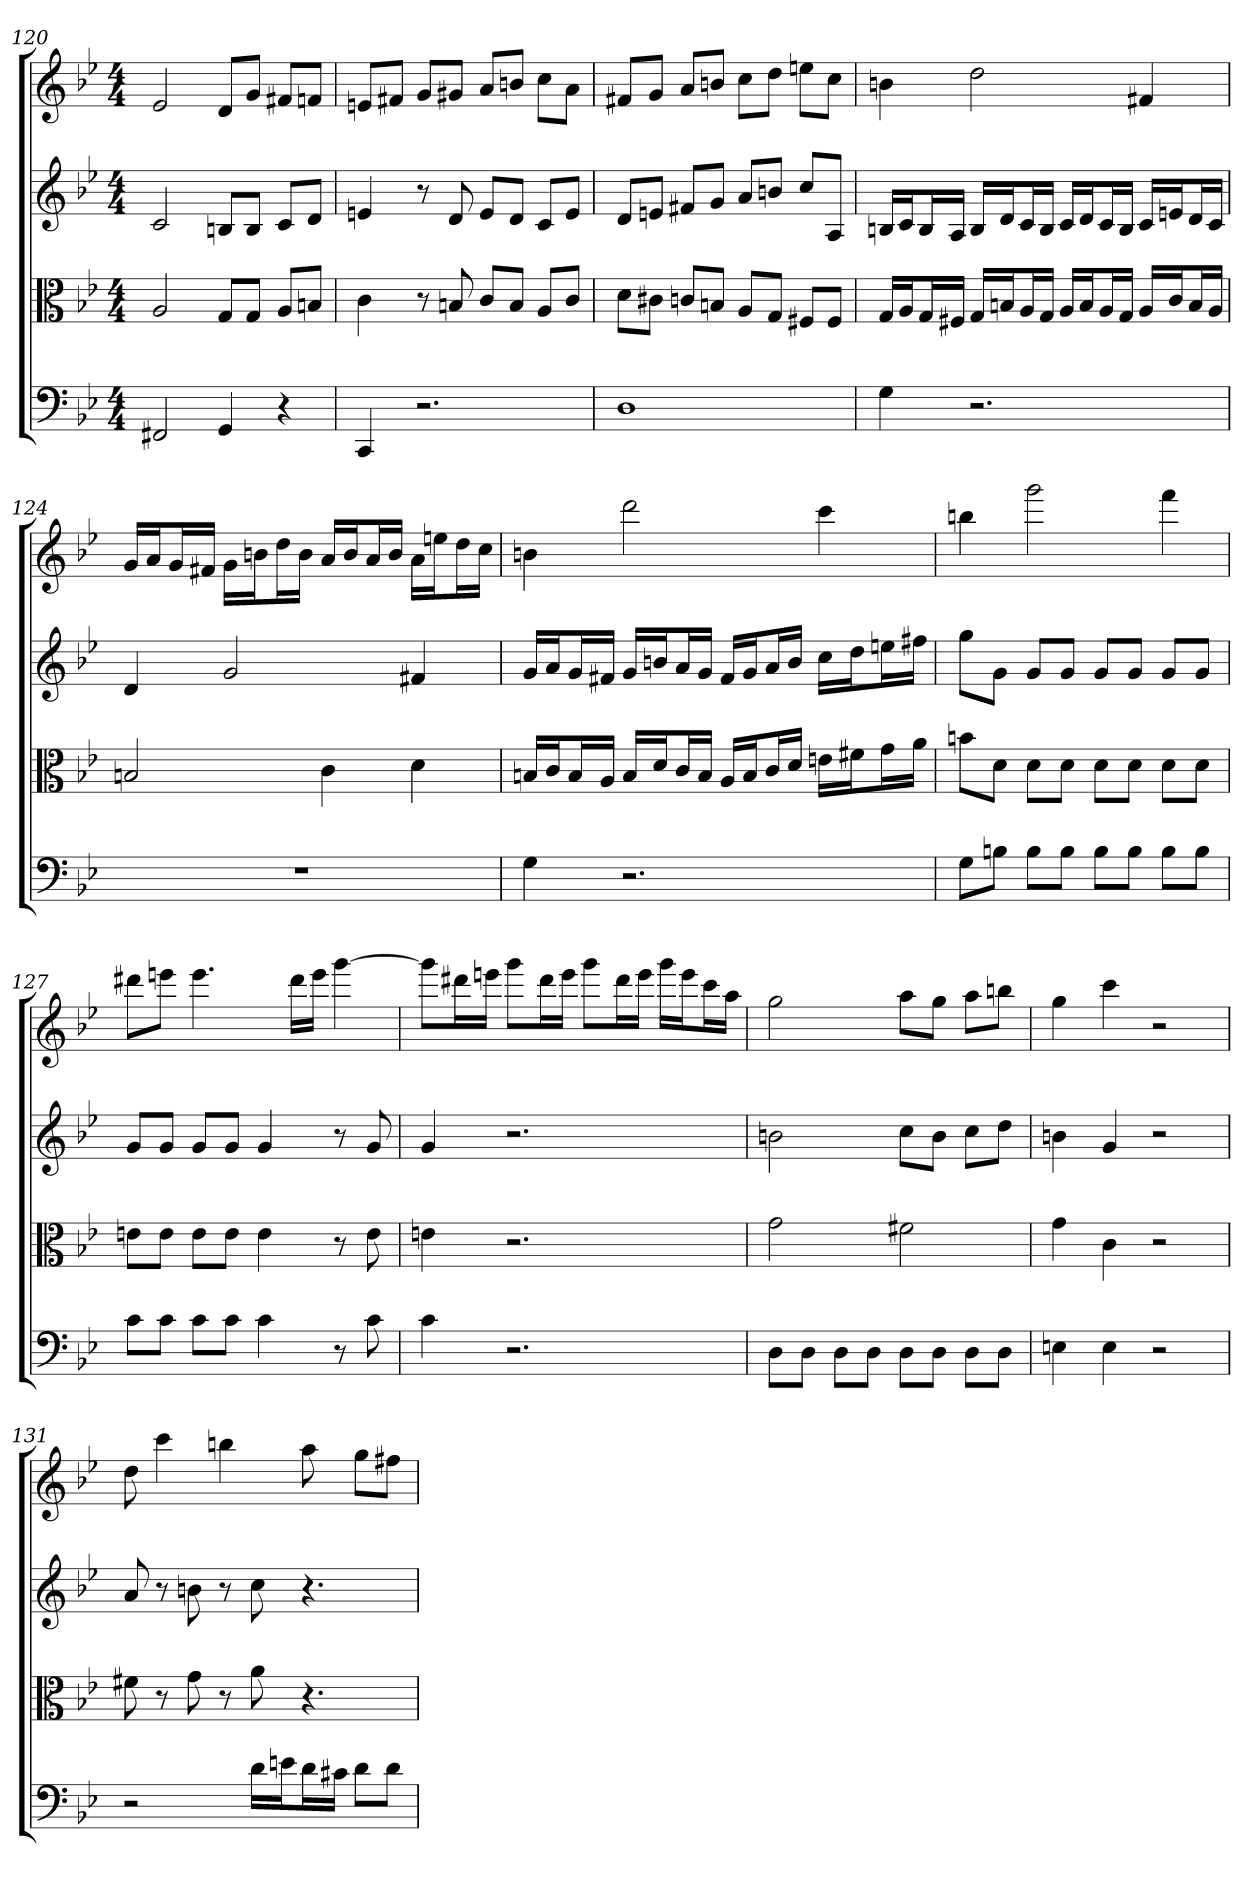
**kern	**kern	**kern	**kern
*part4	*part3	*part2	*part1
*staff4	*staff3	*staff2	*staff1
*clefF4	*clefC3	*	*
*k[b-e-]	*k[b-e-]	*k[b-e-]	*k[b-e-]
*g:	*g:	*g:	*g:
*M4/4	*M4/4	*M4/4	*M4/4
=120	=120	=120	=120
2FF#X	2A	2c	2e-
4GG	8G/L	8BnL	8dL
.	8G/J	8BJ	8gJ
4r	8A/L	8cL	8f#XL
.	8Bn/J	8dJ	8fnJ
=121	=121	=121	=121
4CC	4c	4en	8enL
.	.	.	8f#XJ
2.r	8r	8r	8gL
.	8Bn	8d	8g#XJ
.	8c/L	8eL	8aL
.	8B/J	8dJ	8bnJ
.	8A/L	8cL	8ccL
.	8c/J	8eJ	8aJ
=122	=122	=122	=122
1D	8d\L	8dL	8f#XL
.	8c#X\J	8enJ	8gJ
.	8cn/L	8f#XL	8aL
.	8Bn/J	8gJ	8bnJ
.	8A/L	8aL	8ccL
.	8G/J	8bnJ	8ddJ
.	8F#X/L	8ccL	8eenL
.	8F#/J	8AJ	8ccJ
=123	=123	=123	=123
4G	16G/LL	16BnLL	4bn
.	16A/J	16cJ	.
.	16G/L	16BL	.
.	16F#X/JJ	16AJJ	.
2.r	16G/LL	16BLL	2dd
.	16Bn/J	16dJ	.
.	16A/L	16cL	.
.	16G/JJ	16BJJ	.
.	16A/LL	16cLL	.
.	16B/J	16dJ	.
.	16A/L	16cL	.
.	16G/JJ	16BJJ	.
.	16A/LL	16cLL	4f#X
.	16c/J	16enJ	.
.	16B/L	16dL	.
.	16A/JJ	16cJJ	.
=124	=124	=124	=124
1r	2Bn	4d	16gLL
.	.	.	16aJ
.	.	.	16gL
.	.	.	16f#XJJ
.	.	2g	16gLL
.	.	.	16bnJ
.	.	.	16ddL
.	.	.	16bJJ
.	4c	.	16aLL
.	.	.	16bJ
.	.	.	16aL
.	.	.	16bJJ
.	4d	4f#X	16aLL
.	.	.	16eenJ
.	.	.	16ddL
.	.	.	16ccJJ
=125	=125	=125	=125
4G	16Bn/LL	16gLL	4bn
.	16c/J	16aJ	.
.	16B/L	16gL	.
.	16A/JJ	16f#XJJ	.
2.r	16B/LL	16gLL	2ddd
.	16d/J	16bnJ	.
.	16c/L	16aL	.
.	16B/JJ	16gJJ	.
.	16A/LL	16f#LL	.
.	16B/J	16gJ	.
.	16c/L	16aL	.
.	16d/JJ	16bJJ	.
.	16en\LL	16ccLL	4ccc
.	16f#X\J	16ddJ	.
.	16g\L	16eenL	.
.	16a\JJ	16ff#XJJ	.
=126	=126	=126	=126
8G\L	8bn\L	8ggL	4bbn
8Bn\J	8d\J	8gJ	.
8B\L	8d\L	8gL	2ggg
8B\J	8d\J	8gJ	.
8B\L	8d\L	8gL	.
8B\J	8d\J	8gJ	.
8B\L	8d\L	8gL	4fff
8B\J	8d\J	8gJ	.
=127	=127	=127	=127
8c\L	8en\L	8gL	8ddd#XL
8c\J	8e\J	8gJ	8eeenJ
8c\L	8e\L	8gL	4.eee
8c\J	8e\J	8gJ	.
4c	4e	4g	.
.	.	.	16ddd#LL
.	.	.	16eeeJJ
8r	8r	8r	[4ggg
8c	8e	8g	.
=128	=128	=128	=128
4c	4en	4g	8gggL]
.	.	.	16ddd#XL
.	.	.	16eeenJJ
2.r	2.r	2.r	8gggL
.	.	.	16ddd#L
.	.	.	16eeeJJ
.	.	.	8gggL
.	.	.	16ddd#L
.	.	.	16eeeJJ
.	.	.	16gggLL
.	.	.	16eeeJ
.	.	.	16cccL
.	.	.	16aaJJ
=129	=129	=129	=129
8D\L	2g	2bn	2gg
8D\J	.	.	.
8D\L	.	.	.
8D\J	.	.	.
8D\L	2f#X	8ccL	8aaL
8D\J	.	8bJ	8ggJ
8D\L	.	8ccL	8aaL
8D\J	.	8ddJ	8bbnJ
=130	=130	=130	=130
4En	4g	4bn	4gg
4E	4c	4g	4ccc
2r	2r	2r	2r
=131	=131	=131	=131
2r	8f#X	8a	8dd
.	8r	8r	4ccc
.	8g	8bn	.
.	8r	8r	4bbn
16d\LL	8a	8cc	.
16en\J	.	.	.
16d\L	4.r	4.r	8aa
16c#X\JJ	.	.	.
8d\L	.	.	8ggL
8d\J	.	.	8ff#XJ
=	=	=	=
*-	*-	*-	*-
